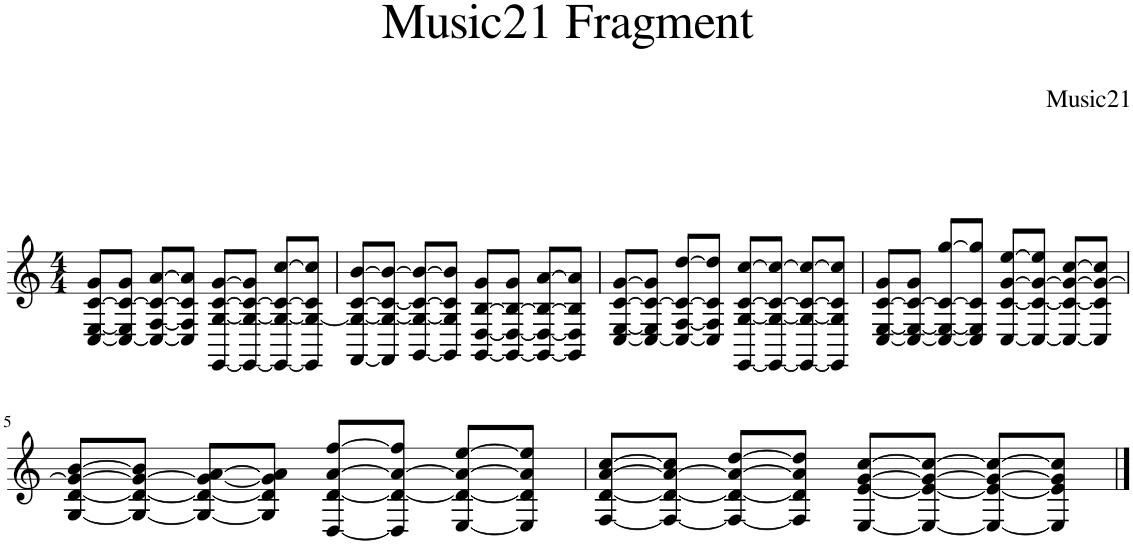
**kern
*part1
*staff1
*I"Piano
*I'Pno
*clefG2
*k[]
*M4/4
=1
[8C/ [8E/ [8c/ 8g/L
8C/_ 8E/] 8c/_ 8g/J
8C/_ [8F/ 8c/_ [8a/L
8C/] 8F/] 8c/] 8a/]J
[8EE/ [8G/ [8c/ [8g/L
8EE/_ 8G/_ 8c/_ 8g/]J
8EE/_ 8G/_ 8c/_ [8cc/L
8EE/] 8G/_ 8c/] 8cc/]J
=2
[8FF/ 8G/_ [8c/ [8b/L
8FF/] 8G/_ 8c/_ 8b/_J
[8GG/ 8G/_ 8c/_ 8b/_L
8GG/] 8G/] 8c/] 8b/]J
[8GG/ [8D/ [8B/ 8g/L
8GG/_ 8D/_ 8B/_ 8g/J
8GG/_ 8D/_ 8B/_ [8a/L
8GG/] 8D/] 8B/] 8a/]J
=3
[8C/ [8E/ [8c/ [8g/L
8C/_ 8E/] 8c/_ 8g/]J
8C/_ [8F/ 8c/_ [8dd/L
8C/] 8F/] 8c/] 8dd/]J
[8EE/ [8G/ [8c/ [8cc/L
8EE/_ 8G/_ 8c/_ 8cc/_J
8EE/_ 8G/_ 8c/_ 8cc/_L
8EE/] 8G/] 8c/] 8cc/]J
=4
[8C/ [8E/ [8c/ 8g/L
8C/_ 8E/_ 8c/_ 8g/J
8C/_ 8E/_ 8c/_ [8gg/L
8C/] 8E/] 8c/] 8gg/]J
[8C/ [8c/ [8g/ [8ee/L
8C/_ 8c/_ 8g/_ 8ee/]J
8C/_ 8c/_ 8g/_ [8cc/L
8C/] 8c/] 8g/_ 8cc/]J
!!LO:LB:g=z
=5
[8G/ [8d/ 8g/_ [8b/L
8G/_ 8d/_ 8g/_ 8b/]J
8G/_ 8d/_ 8g/_ [8a/L
8G/] 8d/] 8g/] 8a/]J
[8D/ [8d/ [8a/ [8ff/L
8D/] 8d/_ 8a/_ 8ff/]J
[8E/ 8d/_ 8a/_ [8ee/L
8E/] 8d/] 8a/] 8ee/]J
=6
[8F/ [8d/ [8a/ [8cc/L
8F/_ 8d/_ 8a/_ 8cc/]J
8F/_ 8d/_ 8a/_ [8dd/L
8F/] 8d/] 8a/] 8dd/]J
[8E/ [8e/ [8g/ [8cc/L
8E/_ 8e/_ 8g/_ 8cc/_J
8E/_ 8e/_ 8g/_ 8cc/_L
8E/] 8e/] 8g/] 8cc/]J
==
*-
